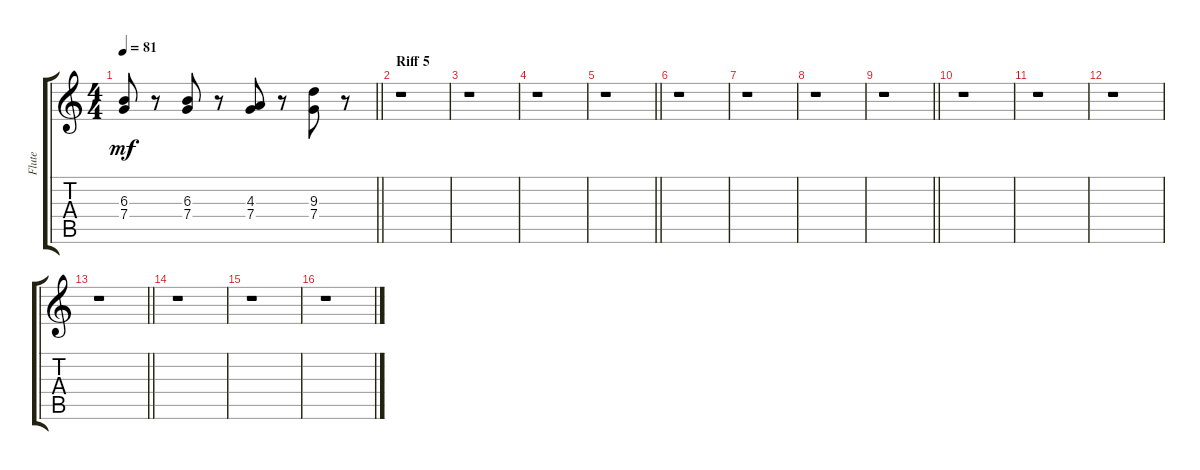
\track ("Flute" "Flute") {instrument panflute}
\staff {score tabs}
\tuning (D5 A4 F4 C4 G3 D3) {hide}
\ts (4 4)
\tempo 81
\clef g2
\barLineRight lightlight
\ks c
(6.3 7.4).8{dy mf} r.8 (6.3 7.4).8 r.8 (4.3 7.4).8 r.8 (9.3 7.4).8 r.8 |
\section ("" "Riff 5")
r.1 |
r.1 |
r.1 |
\barLineRight lightlight
r.1 |
r.1 |
r.1 |
r.1 |
\barLineRight lightlight
r.1 |
r.1 |
r.1 |
r.1 |
\barLineRight lightlight
r.1 |
r.1 |
r.1 |
r.1
